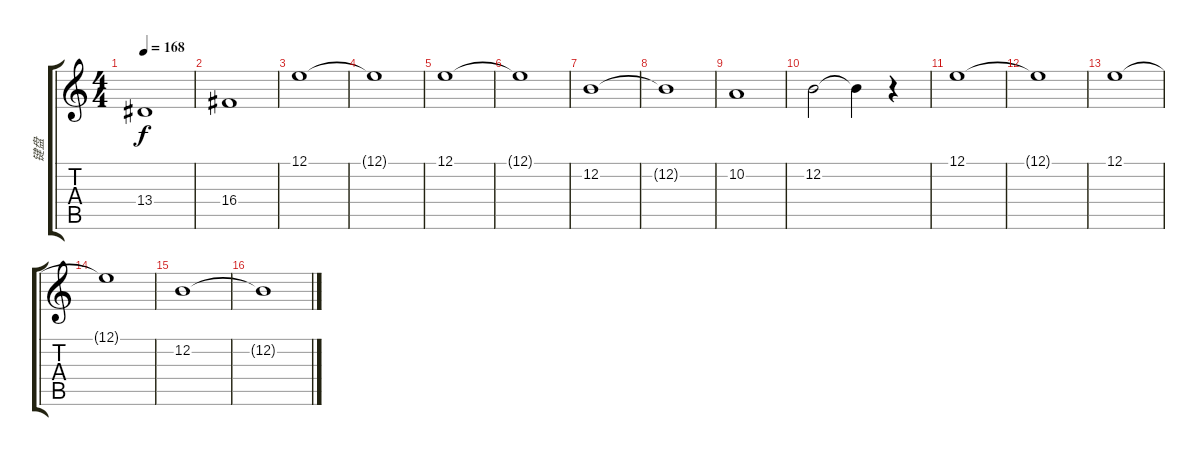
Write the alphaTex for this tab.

\track ("键盘" "键盘") {instrument synthstrings1}
\staff {score tabs}
\tuning (E4 B3 G3 D3 A2 E2) {hide}
\ts (4 4)
\tempo 168
\clef g2
\ks c
13.4.1{dy f} |
16.4.1 |
12.1.1 |
12.1{t}.1 |
12.1.1 |
12.1{t}.1 |
12.2.1 |
12.2{t}.1 |
10.2.1 |
12.2.2 12.2{t}.4 r.4 |
12.1.1 |
12.1{t}.1 |
12.1.1 |
12.1{t}.1 |
12.2.1 |
12.2{t}.1
